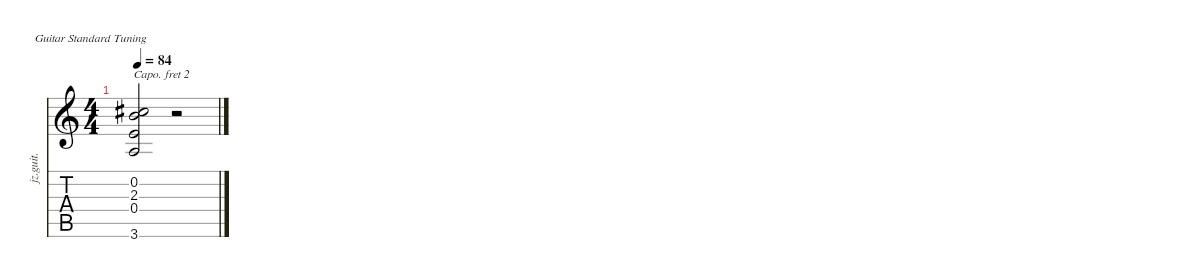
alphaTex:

\defaultSystemsLayout 4
\hideDynamics
\bracketExtendMode nobrackets
\otherSystemsTrackNameOrientation horizontal
\track ("分解" "jz.guit.") {instrument electricguitarjazz}
\staff {score tabs}
\capo 2
\tuning (E4 B3 G3 D3 A2 E2)
\ts (4 4)
\tempo 84
\clef g2
\ks c
(0.2{t} 2.3{t} 0.4{t} 3.6{t}).2{dy f} r.2
